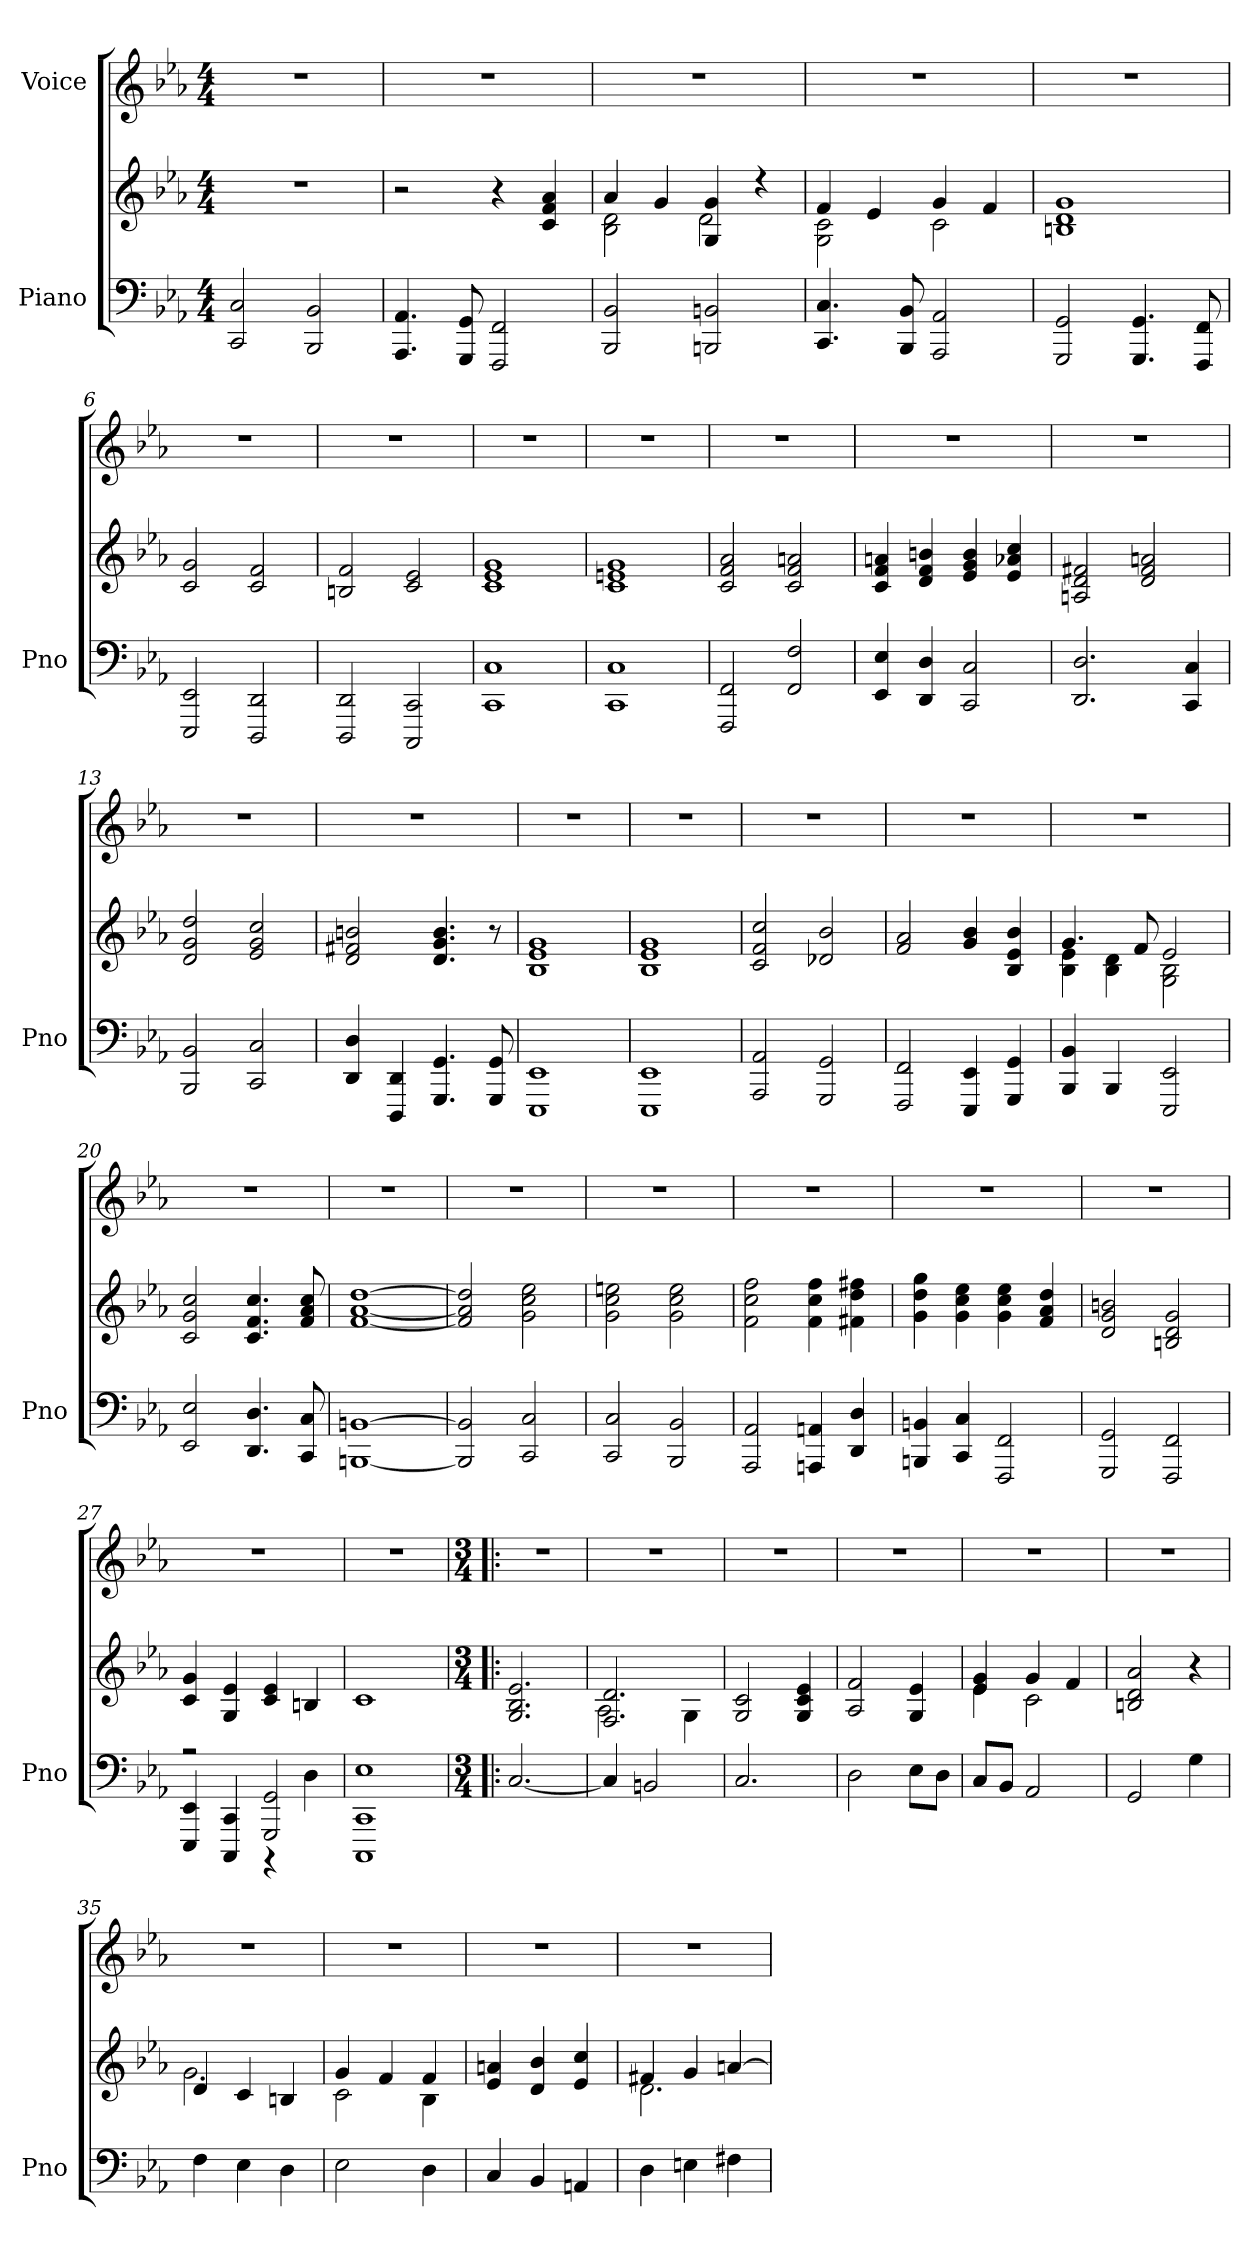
**kern	**kern	**kern
*part2	*part2	*part1
*staff3	*staff2	*staff1
*I"Piano	*	*I"Voice
*I'Pno	*	*
*clefF4	*clefG2	*clefG2
*k[b-e-a-]	*k[b-e-a-]	*k[b-e-a-]
*M4/4	*M4/4	*M4/4
*MM66	*MM66	*MM66
=1	=1	=1
2CC/ 2C/	1r	1r
2BBB-/ 2BB-/	.	.
=2	=2	=2
4.AAA-/ 4.AA-/	2r	1r
8GGG/ 8GG/	.	.
2FFF/ 2FF/	4r	.
.	4c/ 4f/ 4a-/	.
=3	=3	=3
*	*^	*
2BBB-/ 2BB-/	4a-/	2B-\ 2d\	1r
.	4g/	.	.
2BBBn/ 2BBn/	4G/ 4g/	2d\	.
.	4r	.	.
=4	=4	=4	=4
4.CC/ 4.C/	4f/	2G\ 2c\	1r
.	4e-/	.	.
8BBB-/ 8BB-/	.	.	.
2AAA-/ 2AA-/	4g/	2c\	.
.	4f/	.	.
*	*v	*v	*
=5	=5	=5
2GGG/ 2GG/	1Bn 1d 1g	1r
4.GGG/ 4.GG/	.	.
8FFF/ 8FF/	.	.
=6	=6	=6
2EEE-/ 2EE-/	2c/ 2g/	1r
2DDD/ 2DD/	2c/ 2f/	.
=7	=7	=7
2DDD/ 2DD/	2Bn/ 2f/	1r
2CCC/ 2CC/	2c/ 2e-/	.
=8	=8	=8
1CC 1C	1c 1e- 1g	1r
=9	=9	=9
1CC 1C	1c 1en 1g	1r
=10	=10	=10
2FFF/ 2FF/	2c/ 2f/ 2a-/	1r
2FF/ 2F/	2c/ 2f/ 2an/	.
!!LO:LB:g=z
=11	=11	=11
4EE-/ 4E-/	4c/ 4f/ 4an/	1r
4DD/ 4D/	4d/ 4f/ 4bn/	.
2CC/ 2C/	4e-/ 4g/ 4b/	.
.	4e-/ 4a-X/ 4cc/	.
=12	=12	=12
2.DD/ 2.D/	2An/ 2d/ 2f#X/	1r
.	2d/ 2f#/ 2an/	.
4CC/ 4C/	.	.
=13	=13	=13
2BBB-/ 2BB-/	2d/ 2g/ 2dd/	1r
2CC/ 2C/	2e-/ 2g/ 2cc/	.
=14	=14	=14
4DD/ 4D/	2d/ 2f#X/ 2bn/	1r
4DDD/ 4DD/	.	.
4.GGG/ 4.GG/	4.d/ 4.g/ 4.b/	.
8GGG/ 8GG/	8r	.
=15	=15	=15
1EEE- 1EE-	1B- 1e- 1g	1r
=16	=16	=16
1EEE- 1EE-	1B- 1e- 1g	1r
=17	=17	=17
2AAA-/ 2AA-/	2c/ 2f/ 2cc/	1r
2GGG/ 2GG/	2d-X/ 2b-/	.
=18	=18	=18
2FFF/ 2FF/	2f/ 2a-/	1r
4EEE-/ 4EE-/	4g/ 4b-/	.
4GGG/ 4GG/	4B-/ 4e-/ 4b-/	.
=19	=19	=19
*	*^	*
4BBB-/ 4BB-/	4.g/	4B-\ 4e-\	1r
4BBB-/	.	4B-\ 4d\	.
.	8f/	.	.
2EEE-/ 2EE-/	2e-/	2G\ 2B-\	.
*	*v	*v	*
!!LO:LB:g=z
=20	=20	=20
2EE-/ 2E-/	2c/ 2g/ 2cc/	1r
4.DD/ 4.D/	4.c/ 4.f/ 4.cc/	.
8CC/ 8C/	8f/ 8a-/ 8cc/	.
=21	=21	=21
[1BBBn [1BBn	[1f [1a- [1dd	1r
=22	=22	=22
2BBB/] 2BB/]	2f/] 2a-/] 2dd/]	1r
2CC/ 2C/	2g\ 2cc\ 2ee-\	.
=23	=23	=23
2CC/ 2C/	2g\ 2cc\ 2een\	1r
2BBB-/ 2BB-/	2g\ 2cc\ 2ee\	.
=24	=24	=24
2AAA-/ 2AA-/	2f\ 2cc\ 2ff\	1r
4AAAn/ 4AAn/	4f\ 4cc\ 4ff\	.
4DD/ 4D/	4f#X\ 4dd\ 4ff#X\	.
=25	=25	=25
4BBBn/ 4BBn/	4g\ 4dd\ 4gg\	1r
4CC/ 4C/	4g\ 4cc\ 4ee-\	.
2FFF/ 2FF/	4g\ 4cc\ 4ee-\	.
.	4f/ 4a-/ 4dd/	.
=26	=26	=26
2GGG/ 2GG/	2d/ 2g/ 2bn/	1r
2FFF/ 2FF/	2Bn/ 2d/ 2g/	.
=27	=27	=27
*^	*	*
4EEE-/ 4EE-/	2rA	4c/ 4g/	1r
4CCC/ 4CC/	.	4G/ 4e-/	.
2GGG/ 2GG/	4r	4c/ 4e-/	.
.	4D\	4Bn/	.
=28	=28	=28	=28
1CCC 1CC	1E-	1c	1r
*v	*v	*	*
=29!|:	=29!|:	=29!|:
*M3/4	*M3/4	*M3/4
*	*	*MM110
[2.C/	2.G/ 2.B-/ 2.e-/	2.r
!!LO:PB:g=z
=30	=30	=30
*	*^	*
4C/]	2.F/ 2.d/	2A-\	2.r
2BBn/	.	.	.
.	.	4G\	.
*	*v	*v	*
=31	=31	=31
2.C/	2G/ 2c/	2.r
.	4G/ 4c/ 4e-/	.
=32	=32	=32
2D\	2A-/ 2f/	2.r
8E-\L	4G/ 4e-/	.
8D\J	.	.
=33	=33	=33
*	*^	*
8C/L	4e-/ 4g/	4e-\	2.r
8BB-/J	.	.	.
2AA-/	4g/	2c\	.
.	4f/	.	.
*	*v	*v	*
=34	=34	=34
2GG/	2Bn/ 2d/ 2a-/	2.r
4G\	4r	.
=35	=35	=35
*	*^	*
4F\	4d/	2.g\	2.r
4E-\	4c/	.	.
4D\	4Bn/	.	.
=36	=36	=36	=36
2E-\	4g/	2c\	2.r
.	4f/	.	.
4D\	4f/	4B-\	.
*	*v	*v	*
=37	=37	=37
4C/	4e-/ 4an/	2.r
4BB-/	4d/ 4b-/	.
4AAn/	4e-/ 4cc/	.
=38	=38	=38
*	*^	*
4D\	4f#X/	2.d\	2.r
4En\	4g/	.	.
4F#X\	[4an/	.	.
*	*v	*v	*
=	=	=
*-	*-	*-
